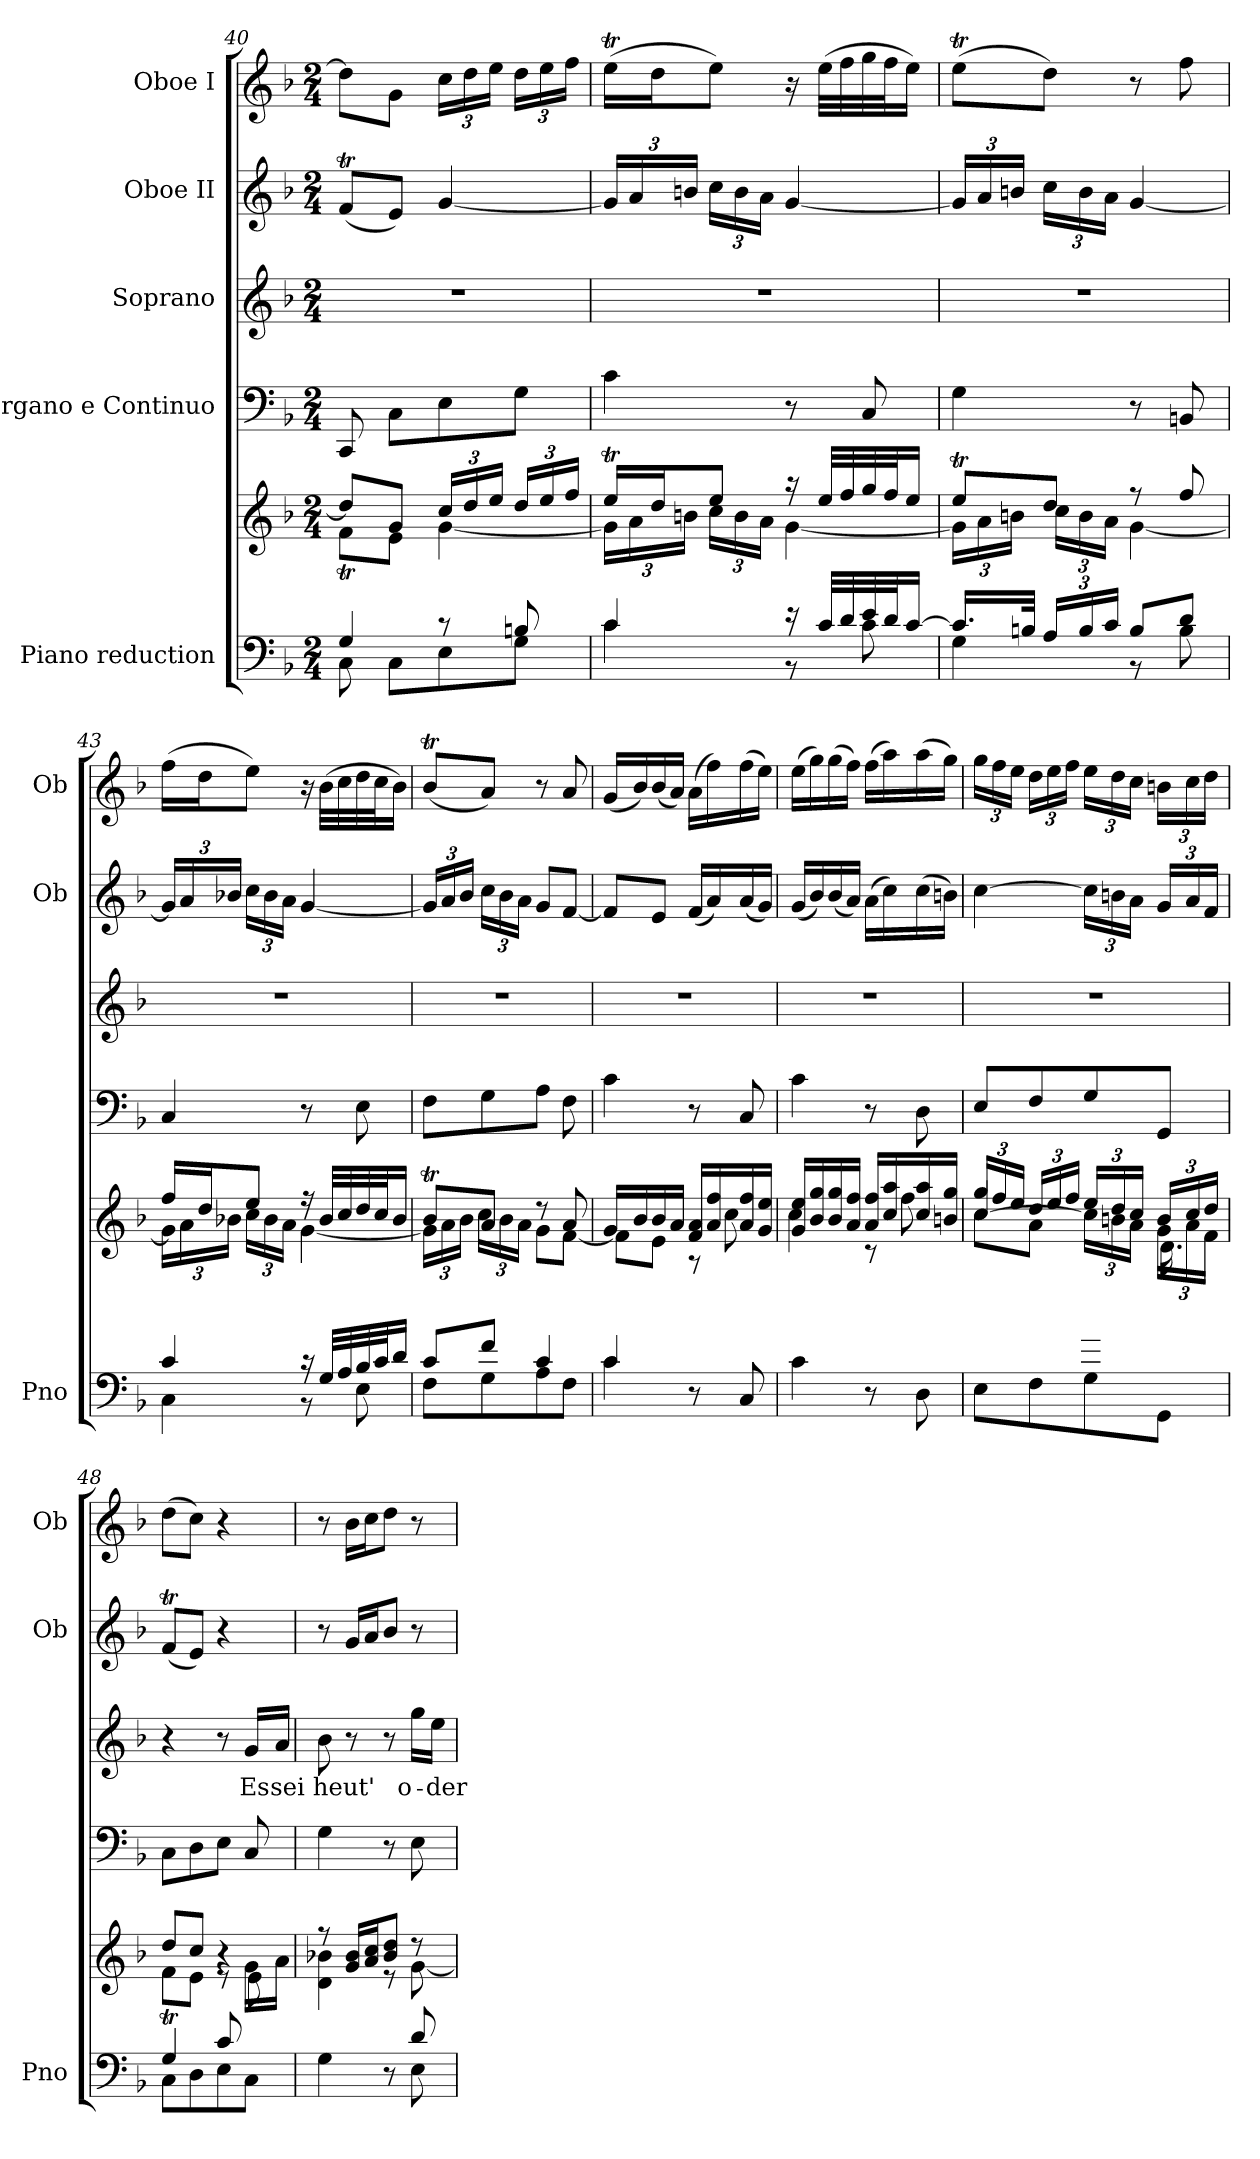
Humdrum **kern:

**kern	**kern	**kern	**kern	**text	**kern	**kern
*part5	*part5	*part4	*part3	*part3	*part2	*part1
*staff6	*staff5	*staff4	*staff3	*staff3	*staff2	*staff1
*I"Piano reduction	*	*I"Organo e Continuo	*I"Soprano	*	*I"Oboe II	*I"Oboe I
*I'Pno	*	*	*	*	*I'Ob	*I'Ob
*clefF4	*clefG2	*clefF4	*clefG2	*	*clefG2	*clefG2
*k[b-]	*k[b-]	*k[b-]	*k[b-]	*	*k[b-]	*k[b-]
*M2/4	*M2/4	*M2/4	*M2/4	*	*M2/4	*M2/4
=40	=40	=40	=40	=40	=40	=40
*^	*^	*	*	*	*	*
4G/	8C\	8dd/L]	8fT\L	8CC/	2r	.	(8fT/L	8dd\L]
.	8C\L	8g/J	8e\J	8C\L	.	.	8e/J)	8g\J
*	*	*Xbrackettup	*	*	*	*	*	*Xbrackettup
8r	8E\	24cc/LL	[4g\	8E\	.	.	[4g/	24cc\LL
.	.	24dd/	.	.	.	.	.	24dd\
.	.	24ee/JJ	.	.	.	.	.	24ee\JJ
8Bn/	8G\J	24dd/LL	.	8G\J	.	.	.	24dd\LL
.	.	24ee/	.	.	.	.	.	24ee\
.	.	24ff/JJ	.	.	.	.	.	24ff\JJ
!!LO:PB:g=z
=41	=41	=41	=41	=41	=41	=41	=41	=41
*	*	*	*	*	*	*	*Xbrackettup	*
4c/	4c\	16eet/LL	24g\LL]	4c\	2r	.	24g/LL]	(16eet\LL
.	.	.	24a\	.	.	.	24a/	.
.	.	16dd/J	.	.	.	.	.	16dd\J
.	.	.	24bn\JJ	.	.	.	24bn/JJ	.
.	.	8ee/J	24cc\LL	.	.	.	24cc\LL	8ee\J)
.	.	.	24b\	.	.	.	24b\	.
.	.	.	24a\JJ	.	.	.	24a\JJ	.
16r	8r	16r	[4g\	8r	.	.	[4g/	16r
32c/LLL	.	32ee/LLL	.	.	.	.	.	(32ee\LLL
32d/	.	32ff/	.	.	.	.	.	32ff\
32e/	8c\	32gg/	.	8C/	.	.	.	32gg\
32d/J	.	32ff/J	.	.	.	.	.	32ff\J
[16c/JJ	.	16ee/JJ	.	.	.	.	.	16ee\JJ)
=42	=42	=42	=42	=42	=42	=42	=42	=42
16.c/LL]	4G\	8eet/L	24g\LL]	4G\	2r	.	24g/LL]	(8eet\L
.	.	.	24a\	.	.	.	24a/	.
.	.	.	24bn\JJ	.	.	.	24bn/JJ	.
32Bn/JJk	.	.	.	.	.	.	.	.
*Xbrackettup	*	*	*	*	*	*	*	*
24A/LL	.	8dd/J	24cc\LL	.	.	.	24cc\LL	8dd\J)
24B/	.	.	24b\	.	.	.	24b\	.
24c/JJ	.	.	24a\JJ	.	.	.	24a\JJ	.
8B/L	8r	8r	[4g\	8r	.	.	[4g/	8r
8d/J	8B\	8ff/	.	8BBn/	.	.	.	8ff\
=43	=43	=43	=43	=43	=43	=43	=43	=43
4c/	4C\	16ff/LL	24g\LL]	4C/	2r	.	24g/LL]	(16ff\LL
.	.	.	24a\	.	.	.	24a/	.
.	.	16dd/J	.	.	.	.	.	16dd\J
.	.	.	24b-X\JJ	.	.	.	24b-X/JJ	.
.	.	8ee/J	24cc\LL	.	.	.	24cc\LL	8ee\J)
.	.	.	24b-\	.	.	.	24b-\	.
.	.	.	24a\JJ	.	.	.	24a\JJ	.
16r	8r	16r	[4g\	8r	.	.	[4g/	16r
32G/LLL	.	32b-/LLL	.	.	.	.	.	(32b-\LLL
32A/	.	32cc/	.	.	.	.	.	32cc\
32B-/	8E\	32dd/	.	8E\	.	.	.	32dd\
32c/J	.	32cc/J	.	.	.	.	.	32cc\J
16d/JJ	.	16b-/JJ	.	.	.	.	.	16b-\JJ)
=44	=44	=44	=44	=44	=44	=44	=44	=44
8c/L	8F\L	8b-T/L	24g\LL]	8F\L	2r	.	24g/LL]	(8b-T/L
.	.	.	24a\	.	.	.	24a/	.
.	.	.	24b-\JJ	.	.	.	24b-/JJ	.
8f/J	8G\	8a/J	24cc\LL	8G\	.	.	24cc\LL	8a/J)
.	.	.	24b-\	.	.	.	24b-\	.
.	.	.	24a\JJ	.	.	.	24a\JJ	.
4c/	8A\	8r	8g\L	8A\J	.	.	8g/L	8r
.	8F\J	8a/	[8f\J	8F\	.	.	[8f/J	8a/
=45	=45	=45	=45	=45	=45	=45	=45	=45
4c/	4c\	16g/LL	8f\L]	4c\	2r	.	8f/L]	(16g/LL
.	.	16b-/	.	.	.	.	.	16b-/)
.	.	16b-/	8e\J	.	.	.	8e/J	(16b-/
.	.	16a/JJ	.	.	.	.	.	16a/JJ)
8r	8ryy	16f/ 16a/LL	8r	8r	.	.	(16f/LL	(16a\LL
.	.	16a/ 16ff/	.	.	.	.	16a/)	16ff\)
8C/	8ryy	16a/ 16ff/	8cc\	8C/	.	.	(16a/	(16ff\
.	.	16g/ 16ee/JJ	.	.	.	.	16g/JJ)	16ee\JJ)
*v	*v	*	*	*	*	*	*	*
=46	=46	=46	=46	=46	=46	=46	=46
4c\	16g/ 16ee/LL	4cc\	4c\	2r	.	(16g/LL	(16ee\LL
.	16b-/ 16gg/	.	.	.	.	16b-/)	16gg\)
.	16b-/ 16gg/	.	.	.	.	(16b-/	(16gg\
.	16a/ 16ff/JJ	.	.	.	.	16a/JJ)	16ff\JJ)
8r	16a/ 16ff/LL	8r	8r	.	.	(16a\LL	(16ff\LL
.	16cc/ 16aa/	.	.	.	.	16cc\)	16aa\)
8D\	16cc/ 16aa/	8ff\	8D\	.	.	(16cc\	(16aa\
.	16bn/ 16gg/JJ	.	.	.	.	16bn\JJ)	16gg\JJ)
!!LO:LB:g=z
=47	=47	=47	=47	=47	=47	=47	=47
*^	*	*^	*	*	*	*	*
4ryy	8E\L	24gg/LL	8cc\L	[<4cc/	8E/L	2r	.	[4cc\	24gg\LL
.	.	24ff/	.	.	.	.	.	.	24ff\
.	.	24ee/JJ	.	.	.	.	.	.	24ee\JJ
.	8F\	24dd/LL	8a\J	.	8F/	.	.	.	24dd\LL
.	.	24ee/	.	.	.	.	.	.	24ee\
.	.	24ff/JJ	.	.	.	.	.	.	24ff\JJ
8g/	8G\	24ee/LL	24cc\LL]	8ryy	8G/	.	.	24cc\LL]	24ee\LL
.	.	24dd/	24bn\	.	.	.	.	24bn\	24dd\
.	.	24cc/JJ	24a\JJ	.	.	.	.	24a\JJ	24cc\JJ
16.ryy	8GG\J	24b/LL	24g\LL	16.d\LL	8GG/J	.	.	24g/LL	24bn\LL
.	.	24cc/	24a\	.	.	.	.	24a/	24cc\
.	.	24dd/JJ	24f\JJ	.	.	.	.	24f/JJ	24dd\JJ
32B-/JJk	.	.	.	32ryy	.	.	.	.	.
=48	=48	=48	=48	=48	=48	=48	=48	=48	=48
4G/	8C\L	8dd/L	8fT\L	4.ryy	8C\L	4r	.	(8fT/L	(8dd\L
.	8D\	8cc/J	8e\J	.	8D\	.	.	8e/J)	8cc\J)
8c/L	8E\	4r	8r	.	8E\J	8r	.	4r	4r
!	!	!	!	!	!	!	!LO:LY:b	!	!
8ryy	8C\J	.	16g\LL	8e\J	8C/	16g/LL	Es	.	.
!	!	!	!	!	!	!	!LO:LY:b	!	!
.	.	.	16a\JJ	.	.	16a/JJ	sei	.	.
*	*	*	*v	*v	*	*	*	*	*
=49	=49	=49	=49	=49	=49	=49	=49	=49
!	!	!	!	!	!	!LO:LY:b	!	!
4ryy	4G\	8r	4d\ 4b-X\	4G\	8b-\	heut'	8r	8r
.	.	16g/ 16b-/LL	.	.	8r	.	16g/LL	16b-\LL
.	.	16a/ 16cc/J	.	.	.	.	16a/J	16cc\J
8r	8ryy	8b-/ 8dd/J	8r	8r	8r	.	8b-/J	8dd\J
!	!	!	!	!	!	!LO:LY:b	!	!
8d/	8E\	8r	[8g\	8E\	16gg\LL	o-	8r	8r
!	!	!	!	!	!	!LO:LY:b	!	!
.	.	.	.	.	16ee\JJ	-der	.	.
*v	*v	*	*	*	*	*	*	*
*	*v	*v	*	*	*	*	*
=	=	=	=	=	=	=
*-	*-	*-	*-	*-	*-	*-
